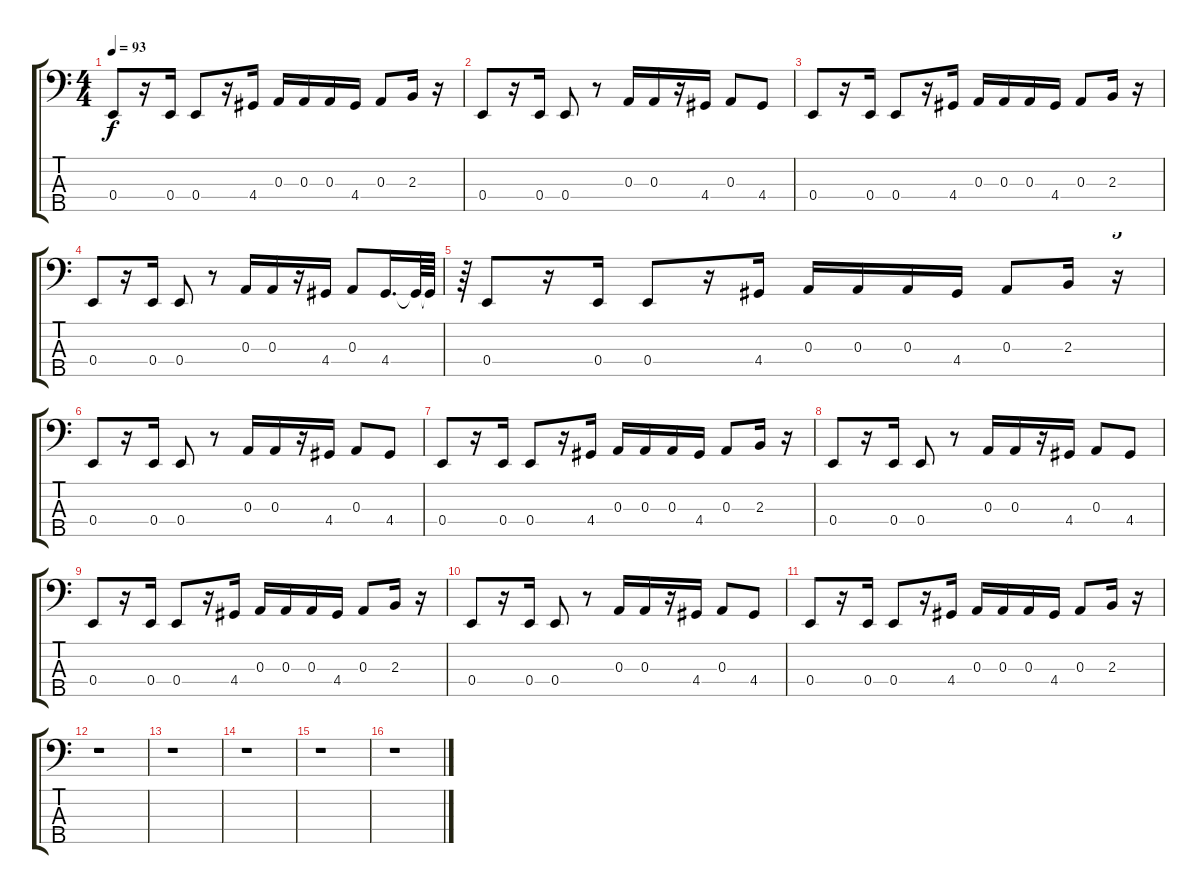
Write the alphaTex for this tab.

\track "" {instrument electricbassfinger}
\staff {score tabs}
\tuning (G2 D2 A1 E1 B0) {hide}
\ts (4 4)
\tempo 93
\clef f4
\ks c
0.4.8{dy f} r.16 0.4.16 0.4.8 r.16 4.4.16 0.3.16 0.3.16 0.3.16 4.4.16 0.3.8 2.3.16 r.16 |
0.4.8 r.16 0.4.16 0.4.8 r.8 0.3.16 0.3.16 r.16 4.4.16 0.3.8 4.4.8 |
0.4.8 r.16 0.4.16 0.4.8 r.16 4.4.16 0.3.16 0.3.16 0.3.16 4.4.16 0.3.8 2.3.16 r.16 |
0.4.8 r.16 0.4.16 0.4.8 r.8 0.3.16 0.3.16 r.16 4.4.16 0.3.8 4.4.16{d} 4.4{t}.64 4.4{t}.64 |
r.64{tu (5 4)} 0.4.8 r.16 0.4.16 0.4.8 r.16 4.4.16 0.3.16 0.3.16 0.3.16 4.4.16 0.3.8 2.3.16 r.16{tu (5 4)} |
0.4.8 r.16 0.4.16 0.4.8 r.8 0.3.16 0.3.16 r.16 4.4.16 0.3.8 4.4.8 |
0.4.8 r.16 0.4.16 0.4.8 r.16 4.4.16 0.3.16 0.3.16 0.3.16 4.4.16 0.3.8 2.3.16 r.16 |
0.4.8 r.16 0.4.16 0.4.8 r.8 0.3.16 0.3.16 r.16 4.4.16 0.3.8 4.4.8 |
0.4.8 r.16 0.4.16 0.4.8 r.16 4.4.16 0.3.16 0.3.16 0.3.16 4.4.16 0.3.8 2.3.16 r.16 |
0.4.8 r.16 0.4.16 0.4.8 r.8 0.3.16 0.3.16 r.16 4.4.16 0.3.8 4.4.8 |
0.4.8 r.16 0.4.16 0.4.8 r.16 4.4.16 0.3.16 0.3.16 0.3.16 4.4.16 0.3.8 2.3.16 r.16 |
r.1 |
r.1 |
r.1 |
r.1 |
r.1
